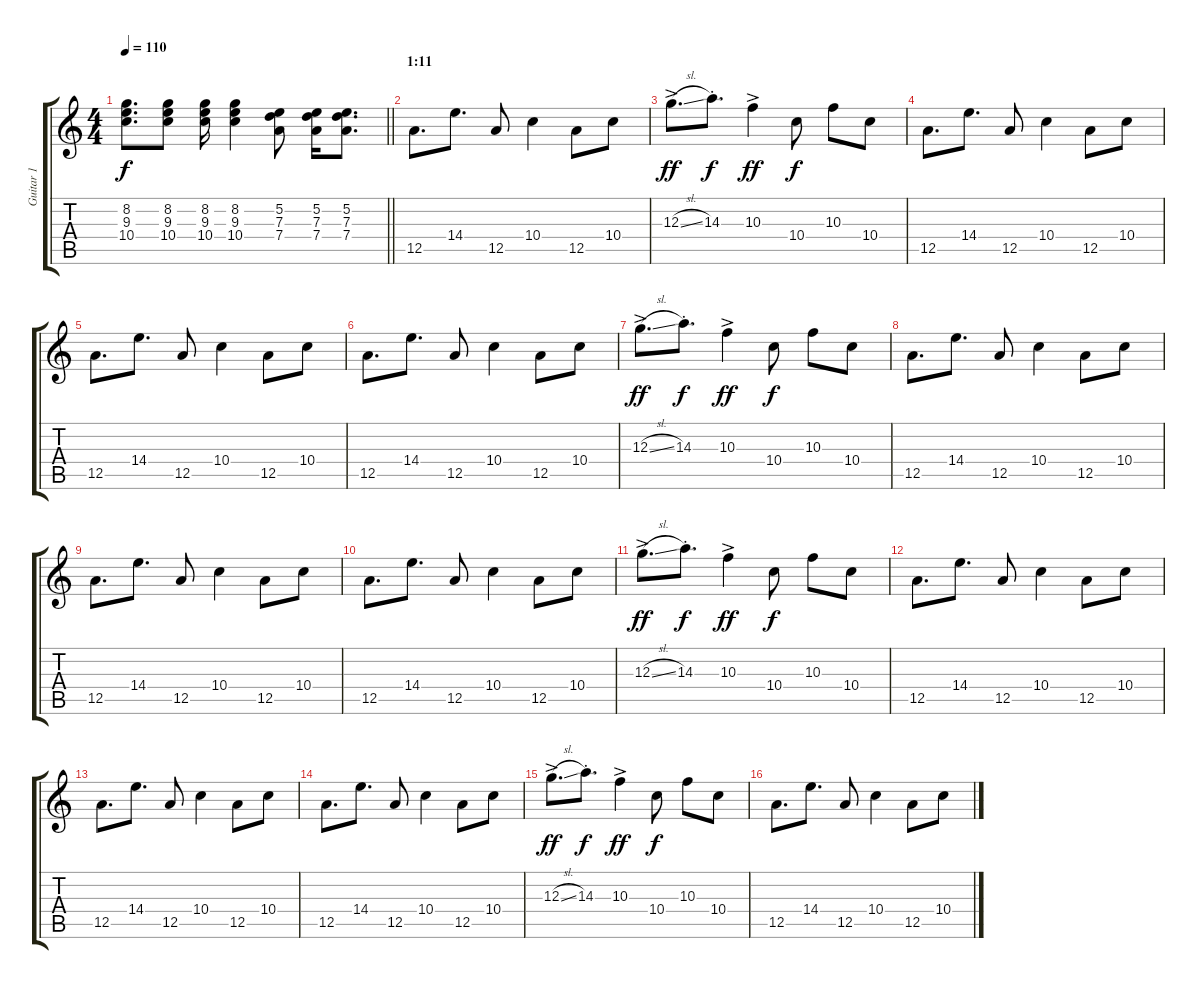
\track ("Guitar 1" "Guitar 1") {instrument electricguitarjazz}
\staff {score tabs}
\tuning (E4 B3 G3 D3 A2 E2) {hide}
\ts (4 4)
\tempo 110
\clef g2
\barLineRight lightlight
\ks c
(8.2 9.3 10.4).8{d dy f} (8.2 9.3 10.4).8 (8.2 9.3 10.4).16 (8.2 9.3 10.4).4 (5.2 7.3 7.4).8 (5.2 7.3 7.4).16 (5.2 7.3 7.4).8{d} |
\section ("" "1:11")
12.5.8{d} 14.4.8{d} 12.5.8 10.4.4 12.5.8 10.4.8 |
12.3{sl ac}.8{d dy ff} 14.3{st}.8{d dy f} 10.3{ac}.4{dy ff} 10.4.8{dy f} 10.3.8 10.4.8 |
12.5.8{d} 14.4.8{d} 12.5.8 10.4.4 12.5.8 10.4.8 |
12.5.8{d} 14.4.8{d} 12.5.8 10.4.4 12.5.8 10.4.8 |
12.5.8{d} 14.4.8{d} 12.5.8 10.4.4 12.5.8 10.4.8 |
12.3{sl ac}.8{d dy ff} 14.3{st}.8{d dy f} 10.3{ac}.4{dy ff} 10.4.8{dy f} 10.3.8 10.4.8 |
12.5.8{d} 14.4.8{d} 12.5.8 10.4.4 12.5.8 10.4.8 |
12.5.8{d} 14.4.8{d} 12.5.8 10.4.4 12.5.8 10.4.8 |
12.5.8{d} 14.4.8{d} 12.5.8 10.4.4 12.5.8 10.4.8 |
12.3{sl ac}.8{d dy ff} 14.3{st}.8{d dy f} 10.3{ac}.4{dy ff} 10.4.8{dy f} 10.3.8 10.4.8 |
12.5.8{d} 14.4.8{d} 12.5.8 10.4.4 12.5.8 10.4.8 |
12.5.8{d} 14.4.8{d} 12.5.8 10.4.4 12.5.8 10.4.8 |
12.5.8{d} 14.4.8{d} 12.5.8 10.4.4 12.5.8 10.4.8 |
12.3{sl ac}.8{d dy ff} 14.3{st}.8{d dy f} 10.3{ac}.4{dy ff} 10.4.8{dy f} 10.3.8 10.4.8 |
12.5.8{d} 14.4.8{d} 12.5.8 10.4.4 12.5.8 10.4.8
